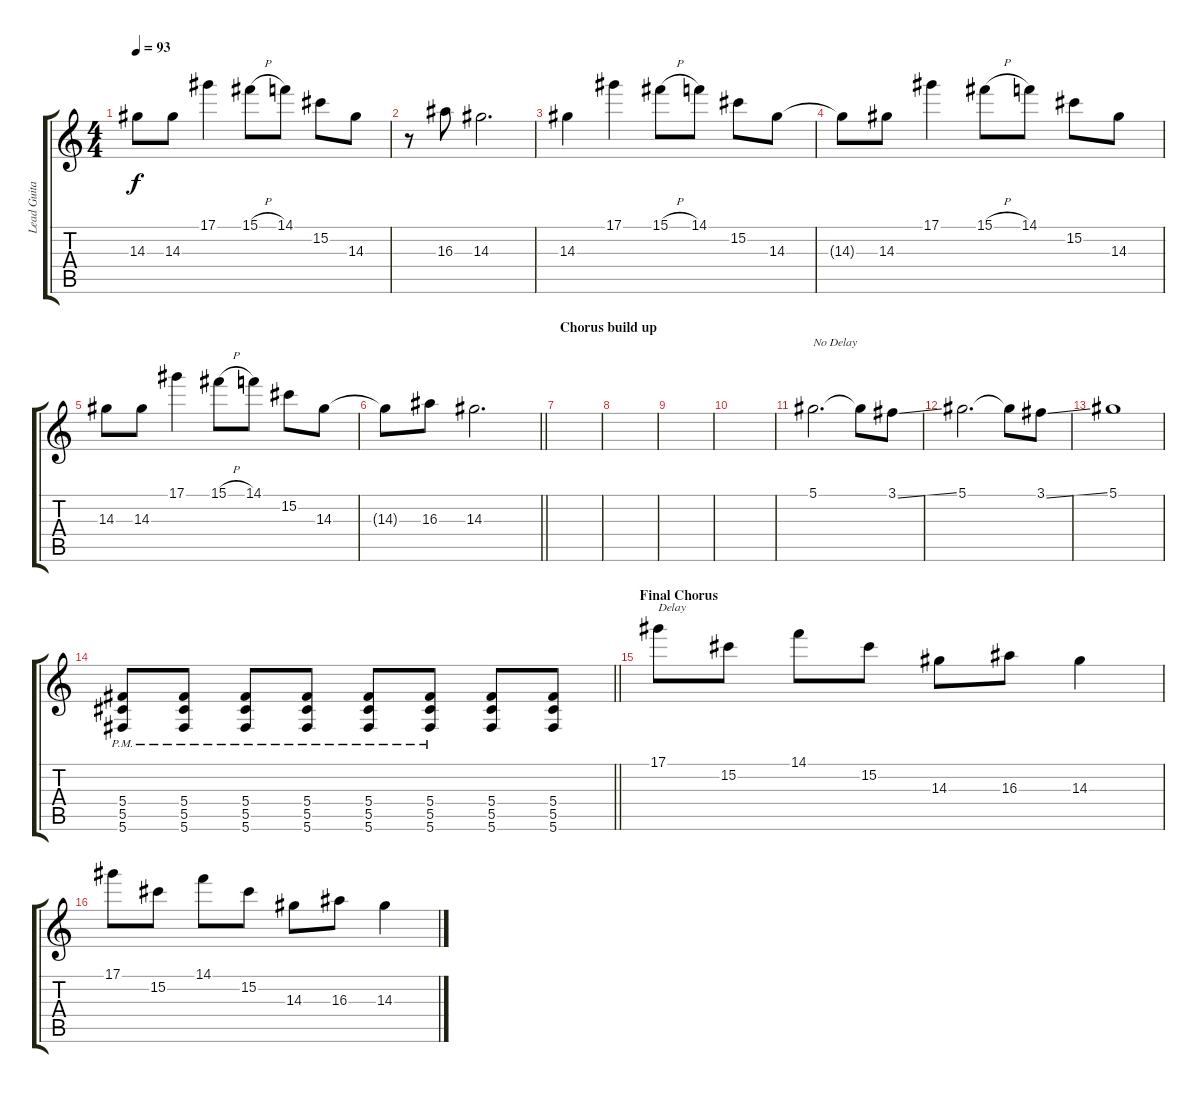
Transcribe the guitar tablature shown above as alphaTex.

\track ("Lead Guitar" "Lead Guita") {instrument distortionguitar}
\staff {score tabs}
\tuning (Eb4 Bb3 Gb3 Db3 Ab2 Db2) {hide}
\ts (4 4)
\tempo 93
\clef g2
\ks c
14.3.8{dy f} 14.3.8 17.1.4 15.1{h}.8 14.1.8 15.2.8 14.3.8 |
r.8 16.3.8 14.3.2{d} |
14.3.4 17.1.4 15.1{h}.8 14.1.8 15.2.8 14.3.8 |
14.3{t}.8 14.3.8 17.1.4 15.1{h}.8 14.1.8 15.2.8 14.3.8 |
14.3.8 14.3.8 17.1.4 15.1{h}.8 14.1.8 15.2.8 14.3.8 |
\barLineRight lightlight
14.3{t}.8 16.3.8 14.3.2{d} |
\section ("" "Chorus build up")
|
|
|
|
5.1.2{d txt "No Delay" volume 3 instrument distortionguitar} 5.1{t}.8 3.1{ss}.8 |
5.1.2{d} 5.1{t}.8 3.1{ss}.8 |
5.1.1 |
\barLineRight lightlight
(5.4{pm} 5.5{pm} 5.6{pm}).8{volume 13} (5.4{pm} 5.5{pm} 5.6{pm}).8 (5.4{pm} 5.5{pm} 5.6).8 (5.4{pm} 5.5{pm} 5.6).8 (5.4{pm} 5.5 5.6).8 (5.4{pm} 5.5 5.6).8 (5.4 5.5 5.6).8 (5.4 5.5 5.6).8 |
\section ("" "Final Chorus")
17.1.8{txt "Delay" instrument distortionguitar} 15.2.8 14.1.8 15.2.8 14.3.8 16.3.8 14.3.4 |
17.1.8 15.2.8 14.1.8 15.2.8 14.3.8 16.3.8 14.3.4
